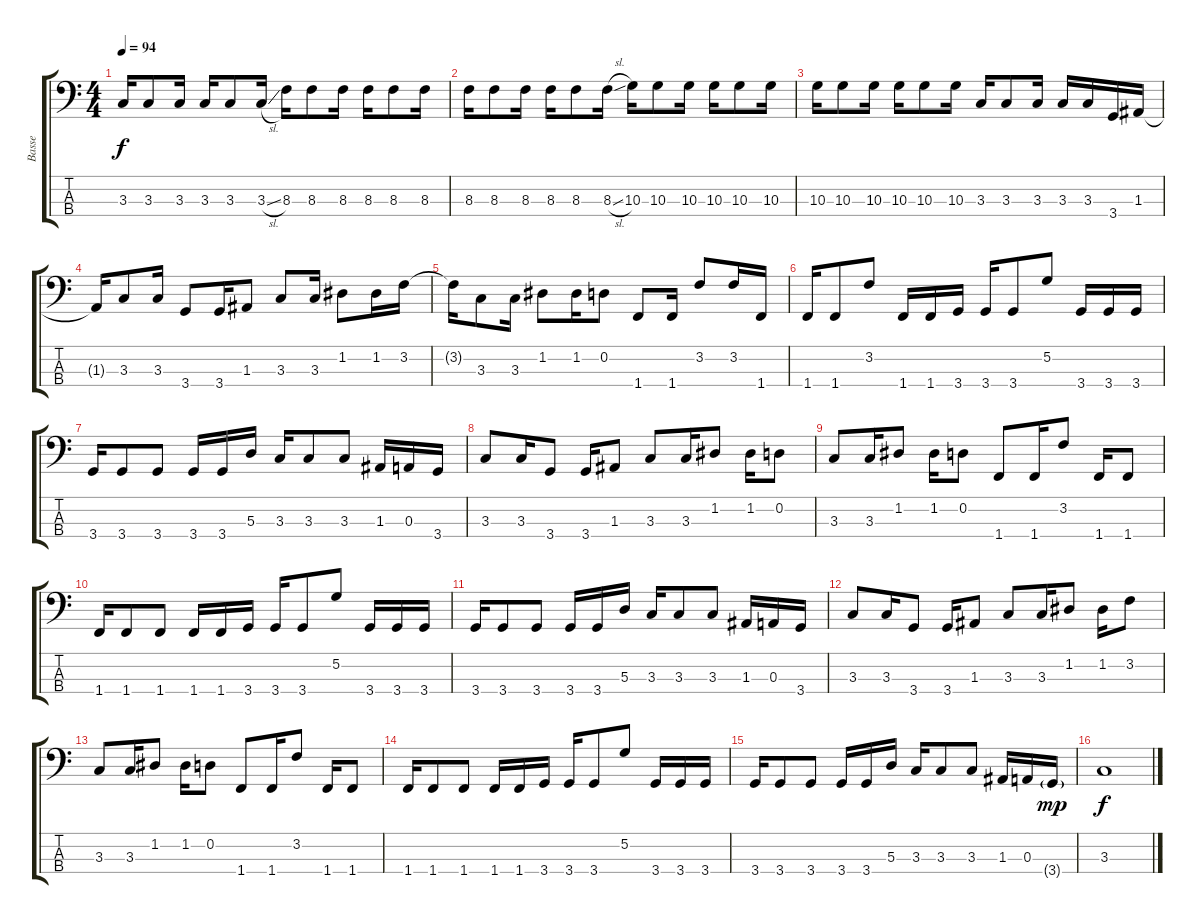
\track ("Basse" "Basse") {instrument electricbassfinger}
\staff {score tabs}
\tuning (G2 D2 A1 E1) {hide}
\ts (4 4)
\tempo 94
\clef f4
\ks c
3.3.16{dy f} 3.3.8 3.3.16 3.3.16 3.3.8 3.3{sl}.16 8.3.16 8.3.8 8.3.16 8.3.16 8.3.8 8.3.16 |
8.3.16 8.3.8 8.3.16 8.3.16 8.3.8 8.3{sl}.16 10.3.16 10.3.8 10.3.16 10.3.16 10.3.8 10.3.16 |
10.3.16 10.3.8 10.3.16 10.3.16 10.3.8 10.3.16 3.3.16 3.3.8 3.3.16 3.3.16 3.3.16 3.4.16 1.3.16 |
1.3{t}.16 3.3.8 3.3.16 3.4.8 3.4.16 1.3.8 3.3.8 3.3.16 1.2.8 1.2.16 3.2.16 |
3.2{t}.16 3.3.8 3.3.16 1.2.8 1.2.16 0.2.8 1.4.8 1.4.16 3.2.8 3.2.16 1.4.16 |
1.4.16 1.4.8 3.2.8 1.4.16 1.4.16 3.4.16 3.4.16 3.4.8 5.2.8 3.4.16 3.4.16 3.4.16 |
3.4.16 3.4.8 3.4.8 3.4.16 3.4.16 5.3.16 3.3.16 3.3.8 3.3.8 1.3.16 0.3.16 3.4.16 |
3.3.8 3.3.16 3.4.8 3.4.16 1.3.8 3.3.8 3.3.16 1.2.8 1.2.16 0.2.8 |
3.3.8 3.3.16 1.2.8 1.2.16 0.2.8 1.4.8 1.4.16 3.2.8 1.4.16 1.4.8 |
1.4.16 1.4.8 1.4.8 1.4.16 1.4.16 3.4.16 3.4.16 3.4.8 5.2.8 3.4.16 3.4.16 3.4.16 |
3.4.16 3.4.8 3.4.8 3.4.16 3.4.16 5.3.16 3.3.16 3.3.8 3.3.8 1.3.16 0.3.16 3.4.16 |
3.3.8 3.3.16 3.4.8 3.4.16 1.3.8 3.3.8 3.3.16 1.2.8 1.2.16 3.2.8 |
3.3.8 3.3.16 1.2.8 1.2.16 0.2.8 1.4.8 1.4.16 3.2.8 1.4.16 1.4.8 |
1.4.16 1.4.8 1.4.8 1.4.16 1.4.16 3.4.16 3.4.16 3.4.8 5.2.8 3.4.16 3.4.16 3.4.16 |
3.4.16 3.4.8 3.4.8 3.4.16 3.4.16 5.3.16 3.3.16 3.3.8 3.3.8 1.3.16 0.3.16 3.4{g}.16{dy mp} |
3.3.1{dy f}
